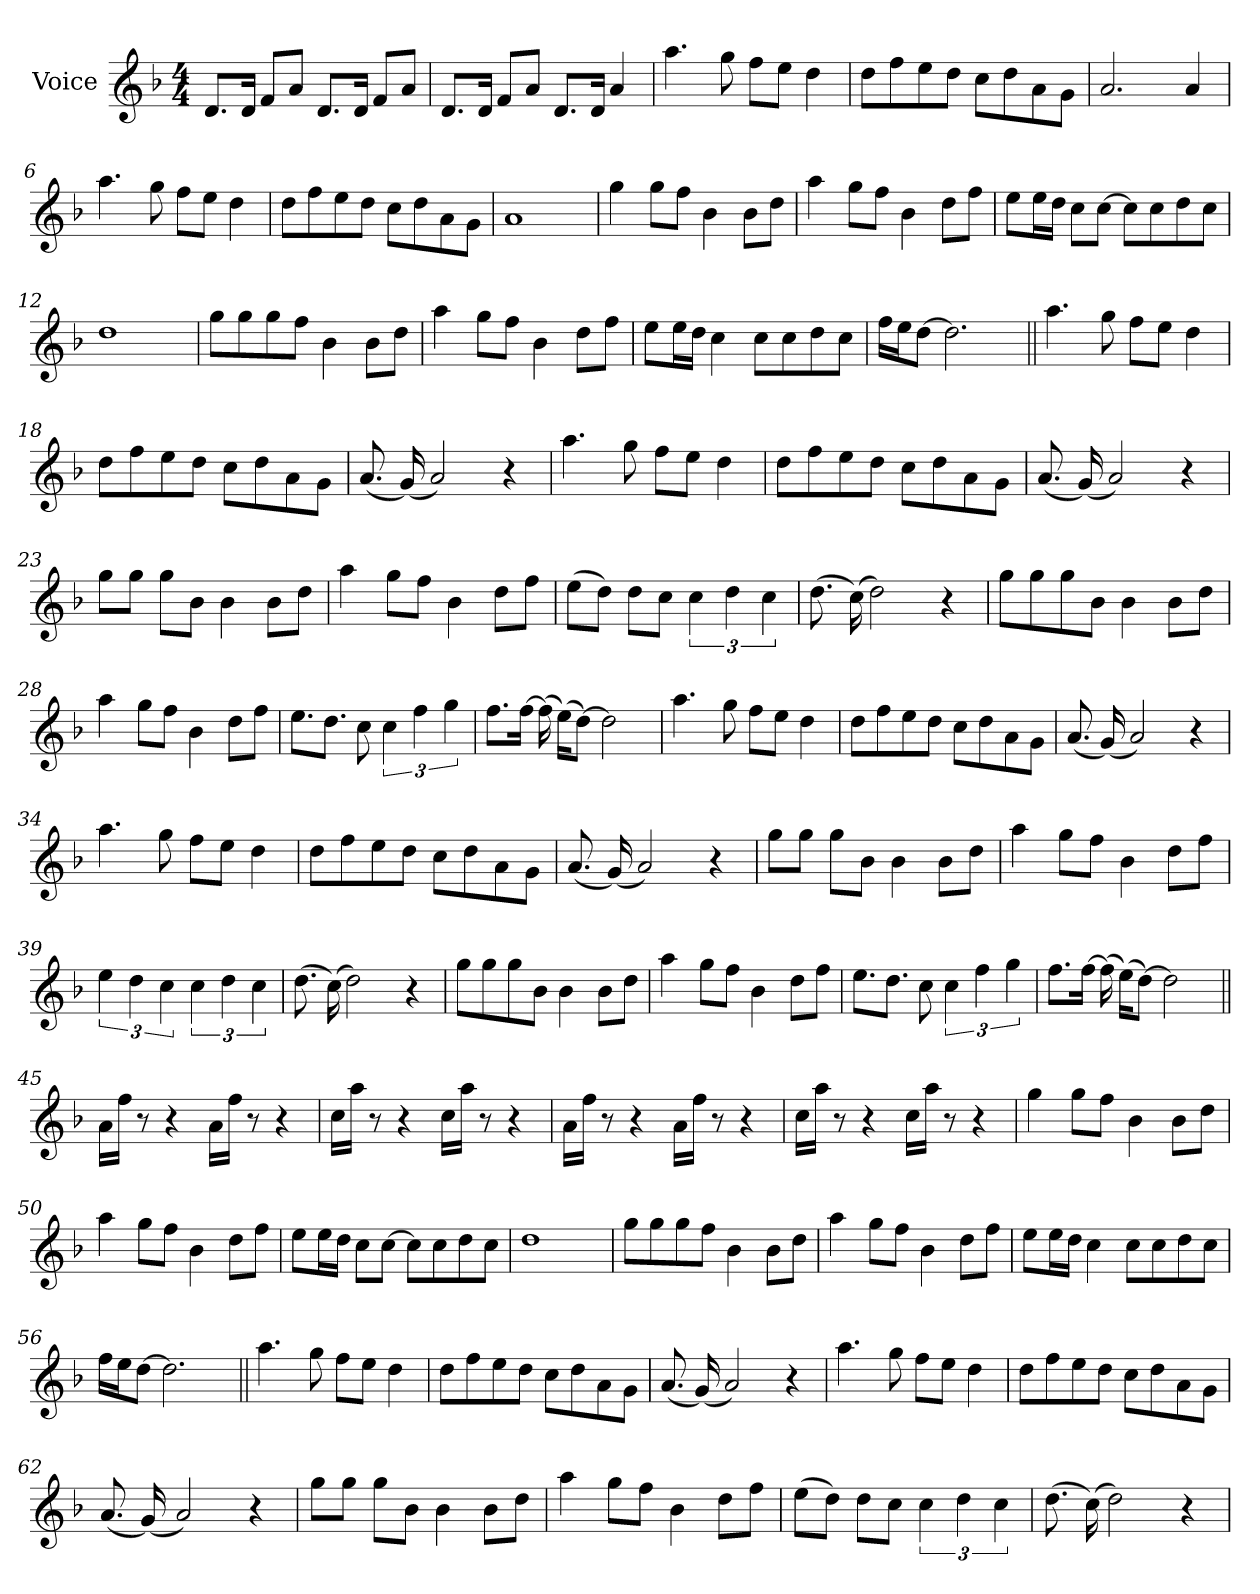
**kern
*part1
*staff1
*I"Voice
*I'Vc.
*clefG2
*k[b-]
*M4/4
*MM120
=1
8.d!L
16d!Jk
8f!L
8a!J
8.d!L
16d!Jk
8f!L
8a!J
=2
8.d!L
16d!Jk
8f!L
8a!J
8.d!L
16d!Jk
4a
=3
4.aa
8gg
8ffL
8eeJ
4dd
=4
8ddL
8ff
8ee
8ddJ
8ccL
8dd
8a
8gJ
=5
2.a
4a
=6
4.aa
8gg
8ffL
8eeJ
4dd
=7
8ddL
8ff
8ee
8ddJ
8ccL
8dd
8a
8gJ
=8
1a
=9
4gg
8ggL
8ffJ
4b-
8b-L
8ddJ
=10
4aa
8ggL
8ffJ
4b-
8ddL
8ffJ
=11
8eeL
16eeL
16ddJJ
8ccL
[8ccJ
8ccL]
8cc
8dd
8ccJ
=12
1dd
=13
8ggL
8gg
8gg
8ffJ
4b-
8b-L
8ddJ
=14
4aa
8ggL
8ffJ
4b-
8ddL
8ffJ
=15
8eeL
16eeL
16ddJJ
4cc
8ccL
8cc
8dd
8ccJ
=16
16ffLL
16eeJ
[8ddJ
2.dd]
=17||
4.aa
8gg
8ffL
8eeJ
4dd
=18
8ddL
8ff
8ee
8ddJ
8ccL
8dd
8a
8gJ
=19
(<8.a
(<16g)
2a)
4r
=20
4.aa
8gg
8ffL
8eeJ
4dd
=21
8ddL
8ff
8ee
8ddJ
8ccL
8dd
8a
8gJ
=22
(<8.a
(<16g)
2a)
4r
=23
8ggL
8ggJ
8ggL
8b-J
4b-
8b-L
8ddJ
=24
4aa
8ggL
8ffJ
4b-
8ddL
8ffJ
=25
(>8eeL
8ddJ)
8ddL
8ccJ
6cc
6dd
6cc
=26
(>8.dd
(>16cc)
2dd)
4r
=27
8ggL
8gg
8gg
8b-J
4b-
8b-L
8ddJ
=28
4aa
8ggL
8ffJ
4b-
8ddL
8ffJ
=29
8.eeL
8.ddJ
8cc
6cc
6ff
6gg
=30
8.ffL
[16ffJk
(>16ff]
(>16eeKL)
[8ddJ)
2dd]
=31
4.aa
8gg
8ffL
8eeJ
4dd
=32
8ddL
8ff
8ee
8ddJ
8ccL
8dd
8a
8gJ
=33
(<8.a
(<16g)
2a)
4r
=34
4.aa
8gg
8ffL
8eeJ
4dd
=35
8ddL
8ff
8ee
8ddJ
8ccL
8dd
8a
8gJ
=36
(<8.a
(<16g)
2a)
4r
=37
8ggL
8ggJ
8ggL
8b-J
4b-
8b-L
8ddJ
=38
4aa
8ggL
8ffJ
4b-
8ddL
8ffJ
=39
6ee
6dd
6cc
6cc
6dd
6cc
=40
(>8.dd
(>16cc)
2dd)
4r
=41
8ggL
8gg
8gg
8b-J
4b-
8b-L
8ddJ
=42
4aa
8ggL
8ffJ
4b-
8ddL
8ffJ
=43
8.eeL
8.ddJ
8cc
6cc
6ff
6gg
=44
8.ffL
[16ffJk
(>16ff]
(>16eeKL)
[8ddJ)
2dd]
=45||
16a!LL
16ff!JJ
8r
4r
16a!LL
16ff!JJ
8r
4r
=46
16cc!LL
16aa!JJ
8r
4r
16cc!LL
16aa!JJ
8r
4r
=47
16a!LL
16ff!JJ
8r
4r
16a!LL
16ff!JJ
8r
4r
=48
16cc!LL
16aa!JJ
8r
4r
16cc!LL
16aa!JJ
8r
4r
=49
4gg
8ggL
8ffJ
4b-
8b-L
8ddJ
=50
4aa
8ggL
8ffJ
4b-
8ddL
8ffJ
=51
8eeL
16eeL
16ddJJ
8ccL
[8ccJ
8ccL]
8cc
8dd
8ccJ
=52
1dd
=53
8ggL
8gg
8gg
8ffJ
4b-
8b-L
8ddJ
=54
4aa
8ggL
8ffJ
4b-
8ddL
8ffJ
=55
8eeL
16eeL
16ddJJ
4cc
8ccL
8cc
8dd
8ccJ
=56
16ffLL
16eeJ
[8ddJ
2.dd]
=57||
4.aa
8gg
8ffL
8eeJ
4dd
=58
8ddL
8ff
8ee
8ddJ
8ccL
8dd
8a
8gJ
=59
(<8.a
(<16g)
2a)
4r
=60
4.aa
8gg
8ffL
8eeJ
4dd
=61
8ddL
8ff
8ee
8ddJ
8ccL
8dd
8a
8gJ
=62
(<8.a
(<16g)
2a)
4r
=63
8ggL
8ggJ
8ggL
8b-J
4b-
8b-L
8ddJ
=64
4aa
8ggL
8ffJ
4b-
8ddL
8ffJ
=65
(>8eeL
8ddJ)
8ddL
8ccJ
6cc
6dd
6cc
=66
(>8.dd
(>16cc)
2dd)
4r
=
*-
